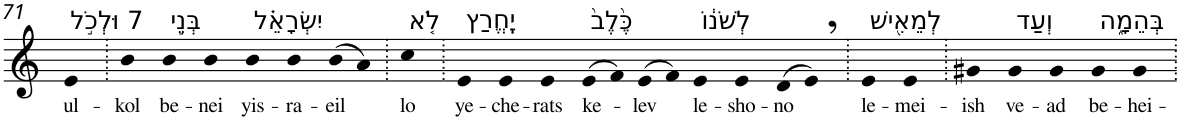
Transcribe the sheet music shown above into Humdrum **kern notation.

**kern	**text
*part1	*part1
*staff1	*staff1
*I"Piano	*
*I'Pno	*
!!LO:PB:g=z
*clefG2	*
*k[]	*
=71	=71
!LO:TX:a:t=7 וּלְכֹ֣ל	!
!	!LO:LY:b
4e	ul-
=72.	=72.
!	!LO:LY:b
4b	-kol
!LO:TX:a:t=בְּנֵ֣י	!
!	!LO:LY:b
4b	be-
!	!LO:LY:b
4b	-nei
!LO:TX:a:t=יִשְׂרָאֵ֗ל	!
!	!LO:LY:b
4b	yis-
!	!LO:LY:b
4b	-ra-
!	!LO:LY:b
(>8b	-eil
8a)	.
=73.	=73.
!LO:TX:a:t=לֹ֤א	!
!	!LO:LY:b
4cc	lo
=74.	=74.
!LO:TX:a:t=יֶֽחֱרַץ	!
!	!LO:LY:b
4e	ye-
!	!LO:LY:b
4e	-che-
!	!LO:LY:b
4e	-rats
!LO:TX:a:t=כֶּ֙לֶב֙	!
!	!LO:LY:b
(>8e	ke-
8f)	.
!	!LO:LY:b
(>8e	-lev
8f)	.
!LO:TX:a:t=לְשֹׁנ֔וֹ	!
!	!LO:LY:b
4e	le-
!	!LO:LY:b
4e	-sho-
!	!LO:LY:b
(>8d	-no
8e,)	.
=75.	=75.
!LO:TX:a:t=לְמֵאִ֖ישׁ	!
!	!LO:LY:b
4e	le-
!	!LO:LY:b
4e	-mei-
=76.	=76.
!	!LO:LY:b
4g#X	-ish
!LO:TX:a:t=וְעַד	!
!	!LO:LY:b
4g#	ve-
!	!LO:LY:b
4g#	-ad
!LO:TX:a:t=בְּהֵמָ֑ה	!
!	!LO:LY:b
4g#	be-
!	!LO:LY:b
4g#	-hei-
=.	=.
*-	*-
